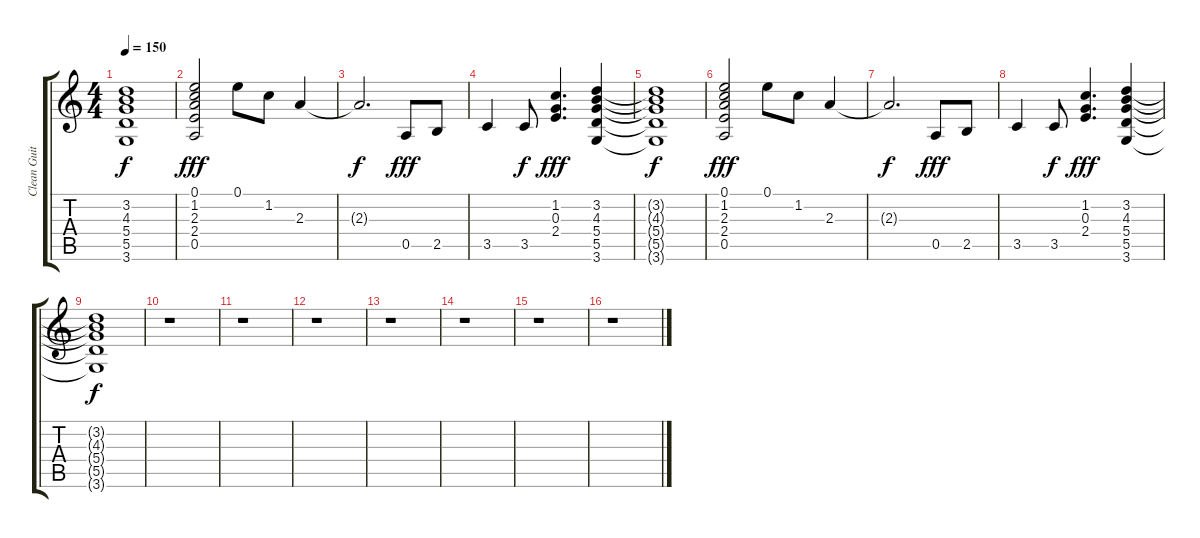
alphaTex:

\track ("Clean Guitar" "Clean Guit") {instrument electricguitarclean}
\staff {score tabs}
\tuning (E4 B3 G3 D3 A2 E2) {hide}
\ts (4 4)
\tempo 150
\clef g2
\ks c
(3.2{t} 4.3{t} 5.4{t} 5.5{t} 3.6{t}).1{dy f} |
(0.1 1.2 2.3 2.4 0.5).2{dy fff} 0.1.8 1.2.8 2.3.4 |
2.3{t}.2{d dy f} 0.5.8{dy fff} 2.5.8 |
3.5.4 3.5.8{dy f} (1.2 0.3 2.4).4{d dy fff} (3.2 4.3 5.4 5.5 3.6).4 |
(3.2{t} 4.3{t} 5.4{t} 5.5{t} 3.6{t}).1{dy f} |
(0.1 1.2 2.3 2.4 0.5).2{dy fff} 0.1.8 1.2.8 2.3.4 |
2.3{t}.2{d dy f} 0.5.8{dy fff} 2.5.8 |
3.5.4 3.5.8{dy f} (1.2 0.3 2.4).4{d dy fff} (3.2 4.3 5.4 5.5 3.6).4 |
(3.2{t} 4.3{t} 5.4{t} 5.5{t} 3.6{t}).1{dy f} |
r.1 |
r.1 |
r.1 |
r.1 |
r.1 |
r.1 |
r.1
